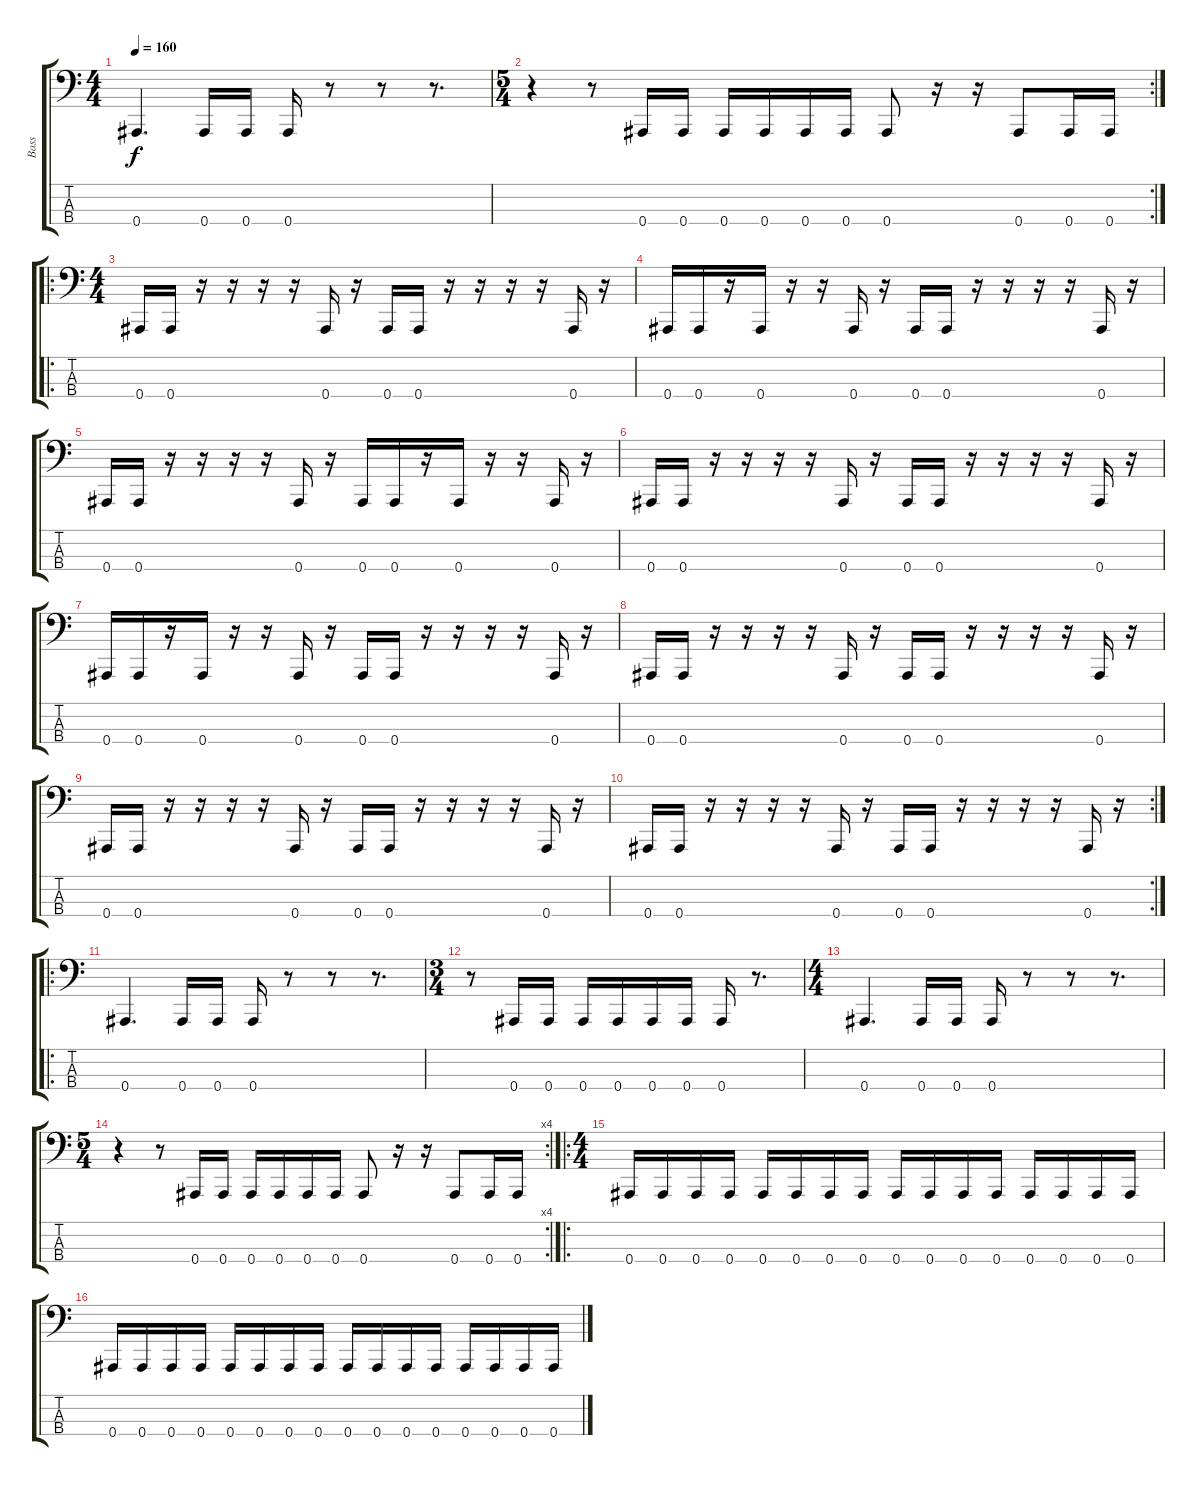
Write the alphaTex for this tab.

\track ("Bass" "Bass") {instrument electricbassfinger}
\staff {score tabs}
\tuning (Eb2 Bb1 F1 Bb0) {hide}
\ts (4 4)
\tempo 160
\clef f4
\ks c
0.4.4{d dy f} 0.4.16 0.4.16 0.4.16 r.8 r.8 r.8{d} |
\rc 2
\ts (5 4)
r.4 r.8 0.4.16 0.4.16 0.4.16 0.4.16 0.4.16 0.4.16 0.4.8 r.16 r.16 0.4.8 0.4.16 0.4.16 |
\ro
\ts (4 4)
0.4.16 0.4.16 r.16 r.16 r.16 r.16 0.4.16 r.16 0.4.16 0.4.16 r.16 r.16 r.16 r.16 0.4.16 r.16 |
0.4.16 0.4.16 r.16 0.4.16 r.16 r.16 0.4.16 r.16 0.4.16 0.4.16 r.16 r.16 r.16 r.16 0.4.16 r.16 |
0.4.16 0.4.16 r.16 r.16 r.16 r.16 0.4.16 r.16 0.4.16 0.4.16 r.16 0.4.16 r.16 r.16 0.4.16 r.16 |
0.4.16 0.4.16 r.16 r.16 r.16 r.16 0.4.16 r.16 0.4.16 0.4.16 r.16 r.16 r.16 r.16 0.4.16 r.16 |
0.4.16 0.4.16 r.16 0.4.16 r.16 r.16 0.4.16 r.16 0.4.16 0.4.16 r.16 r.16 r.16 r.16 0.4.16 r.16 |
0.4.16 0.4.16 r.16 r.16 r.16 r.16 0.4.16 r.16 0.4.16 0.4.16 r.16 r.16 r.16 r.16 0.4.16 r.16 |
0.4.16 0.4.16 r.16 r.16 r.16 r.16 0.4.16 r.16 0.4.16 0.4.16 r.16 r.16 r.16 r.16 0.4.16 r.16 |
\rc 2
0.4.16 0.4.16 r.16 r.16 r.16 r.16 0.4.16 r.16 0.4.16 0.4.16 r.16 r.16 r.16 r.16 0.4.16 r.16 |
\ro
0.4.4{d} 0.4.16 0.4.16 0.4.16 r.8 r.8 r.8{d} |
\ts (3 4)
r.8 0.4.16 0.4.16 0.4.16 0.4.16 0.4.16 0.4.16 0.4.16 r.8{d} |
\ts (4 4)
0.4.4{d} 0.4.16 0.4.16 0.4.16 r.8 r.8 r.8{d} |
\rc 4
\ts (5 4)
r.4 r.8 0.4.16 0.4.16 0.4.16 0.4.16 0.4.16 0.4.16 0.4.8 r.16 r.16 0.4.8 0.4.16 0.4.16 |
\ro
\ts (4 4)
0.4.16 0.4.16 0.4.16 0.4.16 0.4.16 0.4.16 0.4.16 0.4.16 0.4.16 0.4.16 0.4.16 0.4.16 0.4.16 0.4.16 0.4.16 0.4.16 |
0.4.16 0.4.16 0.4.16 0.4.16 0.4.16 0.4.16 0.4.16 0.4.16 0.4.16 0.4.16 0.4.16 0.4.16 0.4.16 0.4.16 0.4.16 0.4.16
